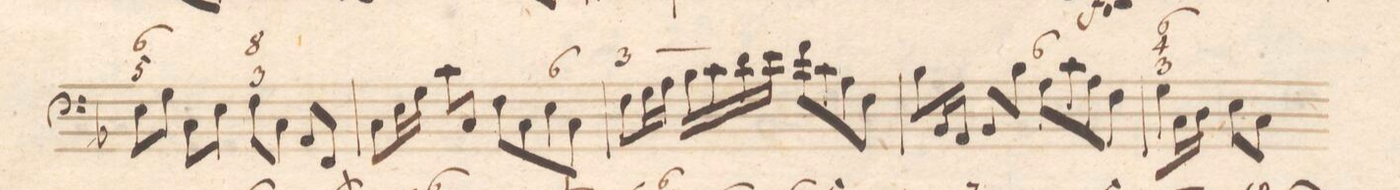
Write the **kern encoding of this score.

**kern	**fb	**dynam
*I"Organo	*	*
*clefF4	*	*
*k[b-]	*	*
*met(c)	*	*
*M4/4	*	*
8E\L	6 5	.
8G\J	.	.
8C\L	.	.
8E\J	.	.
8F\L	8 3	.
8C\J	.	.
8AA/L	.	.
8FF/J	.	.
=15	=15	=15
8C\L	.	.
16E\L	.	.
16G\JJ	.	.
8c\L	.	.
8C/J	.	.
8F\L	.	.
8C\	.	.
8E\	6	.
8C\J	.	.
=16	=16	=16
8F\L	3_	.
16G\L	.	.
16A\JJ	.	.
16B-\LL	.	.
16c\	x	.
16d\	.	.
16e\JJ	.	.
8f\L	.	.
8c\	.	.
8A\	.	.
8F\J	.	.
=17	=17	=17
8B-\L	.	.
16BB-/L	.	.
16AA/JJ	.	.
8BB-/L	.	.
8B-\J	.	.
8A\L	6	.
8c\	.	.
8A\	.	.
8F\J	.	.
=18	=18	=18
8G\L	6 4 3	.
16C\L	.	.
16D\JJ	.	.
8E\L	.	.
8C\J	.	.
*-	*-	*-
